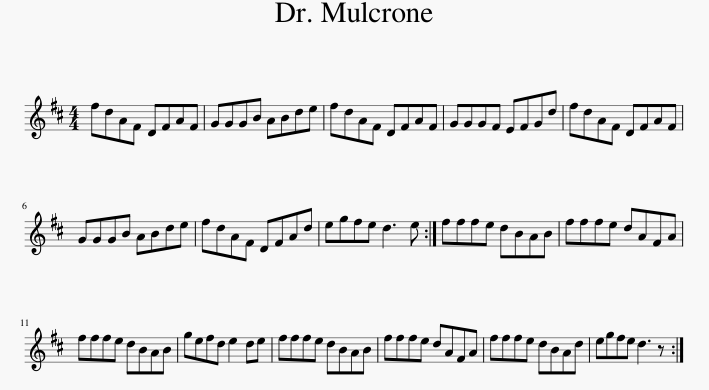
X:1
L:1/8
M:4/4
I:linebreak $
K:D
V:1 treble
V:1
 fdAF DFAF | GGGB ABde | fdAF DFAF | GGGF EFGd | fdAF DFAF |$ %5
 GGGB ABde | fdAF DFAd | egfe d3 e :| fffe dBAB | fffe dAFA |$ %10
 fffe dBAB | gefd e2 de | fffe dBAB | fffe dAFA | fffe dBAd | %15
 egfe d3 z :| %16
